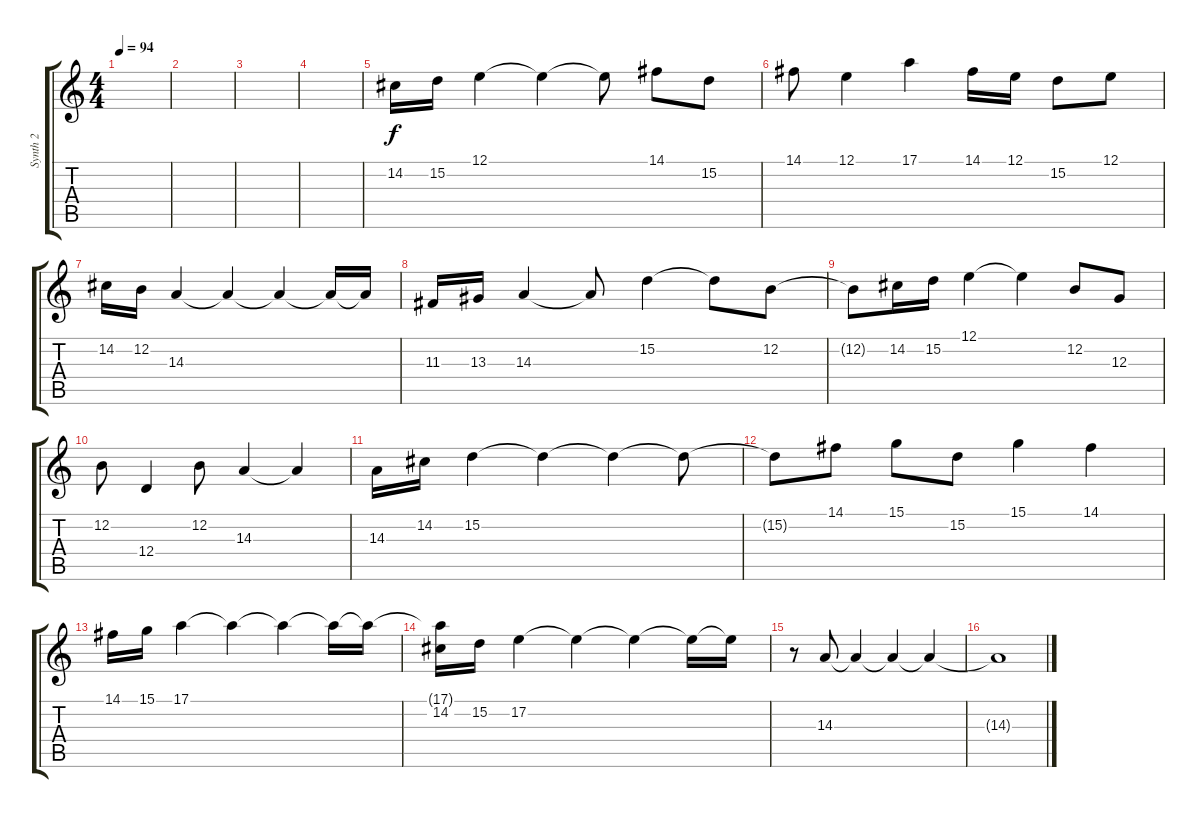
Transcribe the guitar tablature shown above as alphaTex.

\track ("Synth 2" "Synth 2") {instrument synthstrings2}
\staff {score tabs}
\tuning (E4 B3 G3 D3 A2 E2) {hide}
\ts (4 4)
\tempo 94
\clef g2
\ks c
|
|
|
|
14.2.16 15.2.16 12.1.4 12.1{t}.4 12.1{t}.8 14.1.8 15.2.8 |
14.1.8 12.1.4 17.1.4 14.1.16 12.1.16 15.2.8 12.1.8 |
14.2.16 12.2.16 14.3.4 14.3{t}.4 14.3{t}.4 14.3{t}.16 14.3{t}.16 |
11.3.16 13.3.16 14.3.4 14.3{t}.8 15.2.4 15.2{t}.8 12.2.8 |
12.2{t}.8 14.2.16 15.2.16 12.1.4 12.1{t}.4 12.2.8 12.3.8 |
12.2.8 12.4.4 12.2.8 14.3.4 14.3{t}.4 |
14.3.16 14.2.16 15.2.4 15.2{t}.4 15.2{t}.4 15.2{t}.8 |
15.2{t}.8 14.1.8 15.1.8 15.2.8 15.1.4 14.1.4 |
14.1.16 15.1.16 17.1.4 17.1{t}.4 17.1{t}.4 17.1{t}.16 17.1{t}.16 |
(17.1{t} 14.2).16{volume 5} 15.2.16 17.2.4 17.2{t}.4 17.2{t}.4 17.2{t}.16 17.2{t}.16 |
r.8 14.3.8 14.3{t}.4 14.3{t}.4 14.3{t}.4 |
14.3{t}.1
